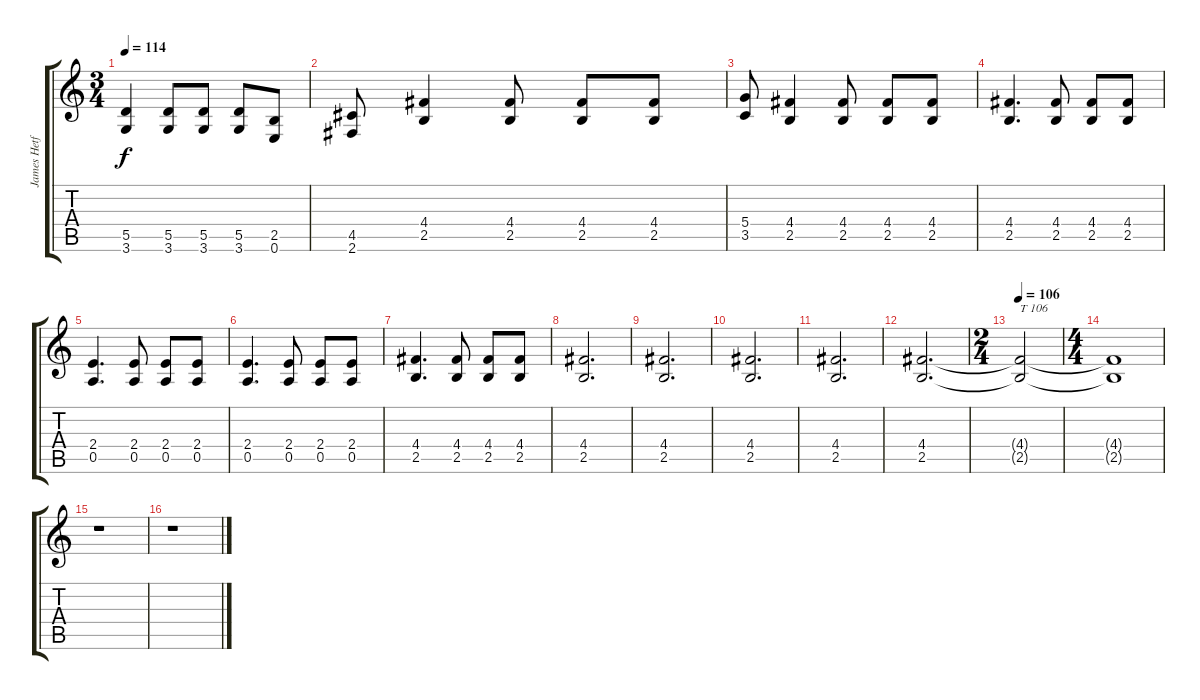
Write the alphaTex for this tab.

\track ("James Hetfield" "James Hetf") {instrument distortionguitar}
\staff {score tabs}
\tuning (E4 B3 G3 D3 A2 E2) {hide}
\ts (3 4)
\tempo 114
\clef g2
\ks c
(5.5 3.6).4{dy f} (5.5 3.6).8 (5.5 3.6).8 (5.5 3.6).8 (2.5 0.6).8 |
(4.5 2.6).8 (4.4 2.5).4 (4.4 2.5).8 (4.4 2.5).8 (4.4 2.5).8 |
(5.4 3.5).8 (4.4 2.5).4 (4.4 2.5).8 (4.4 2.5).8 (4.4 2.5).8 |
(4.4 2.5).4{d} (4.4 2.5).8 (4.4 2.5).8 (4.4 2.5).8 |
(2.4 0.5).4{d} (2.4 0.5).8 (2.4 0.5).8 (2.4 0.5).8 |
(2.4 0.5).4{d} (2.4 0.5).8 (2.4 0.5).8 (2.4 0.5).8 |
(4.4 2.5).4{d} (4.4 2.5).8 (4.4 2.5).8 (4.4 2.5).8 |
(4.4 2.5).2{d} |
(4.4 2.5).2{d} |
(4.4 2.5).2{d} |
(4.4 2.5).2{d} |
(4.4 2.5).2{d} |
\ts (2 4)
\tempo 106
(4.4{t} 2.5{t}).2{txt "T 106" volume 10} |
\ts (4 4)
(4.4{t} 2.5{t}).1{volume 6} |
r.1{volume 0} |
r.1{volume 16}
